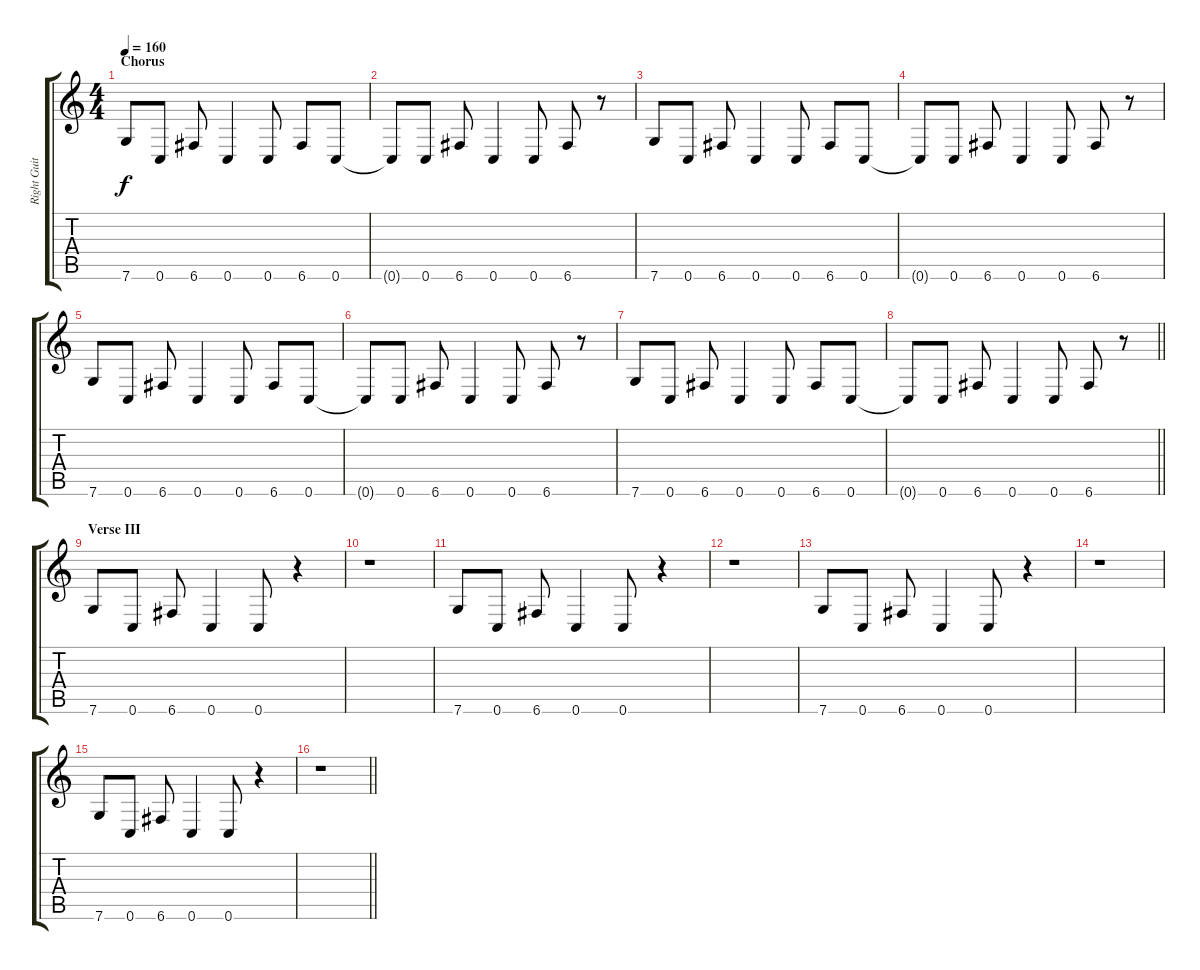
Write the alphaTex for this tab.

\track ("Right Guitar" "Right Guit") {instrument distortionguitar}
\staff {score tabs}
\tuning (C4 G3 Eb3 Bb2 F2 C2) {hide}
\ts (4 4)
\section ("" "Chorus")
\tempo 160
\clef g2
\ks c
7.6.8{dy f} 0.6.8 6.6.8 0.6.4 0.6.8 6.6.8 0.6.8 |
0.6{t}.8 0.6.8 6.6.8 0.6.4 0.6.8 6.6.8 r.8 |
7.6.8 0.6.8 6.6.8 0.6.4 0.6.8 6.6.8 0.6.8 |
0.6{t}.8 0.6.8 6.6.8 0.6.4 0.6.8 6.6.8 r.8 |
7.6.8 0.6.8 6.6.8 0.6.4 0.6.8 6.6.8 0.6.8 |
0.6{t}.8 0.6.8 6.6.8 0.6.4 0.6.8 6.6.8 r.8 |
7.6.8 0.6.8 6.6.8 0.6.4 0.6.8 6.6.8 0.6.8 |
\barLineRight lightlight
0.6{t}.8 0.6.8 6.6.8 0.6.4 0.6.8 6.6.8 r.8 |
\section ("" "Verse III")
7.6.8 0.6.8 6.6.8 0.6.4 0.6.8 r.4 |
r.1 |
7.6.8 0.6.8 6.6.8 0.6.4 0.6.8 r.4 |
r.1 |
7.6.8 0.6.8 6.6.8 0.6.4 0.6.8 r.4 |
r.1 |
7.6.8 0.6.8 6.6.8 0.6.4 0.6.8 r.4 |
\barLineRight lightlight
r.1
